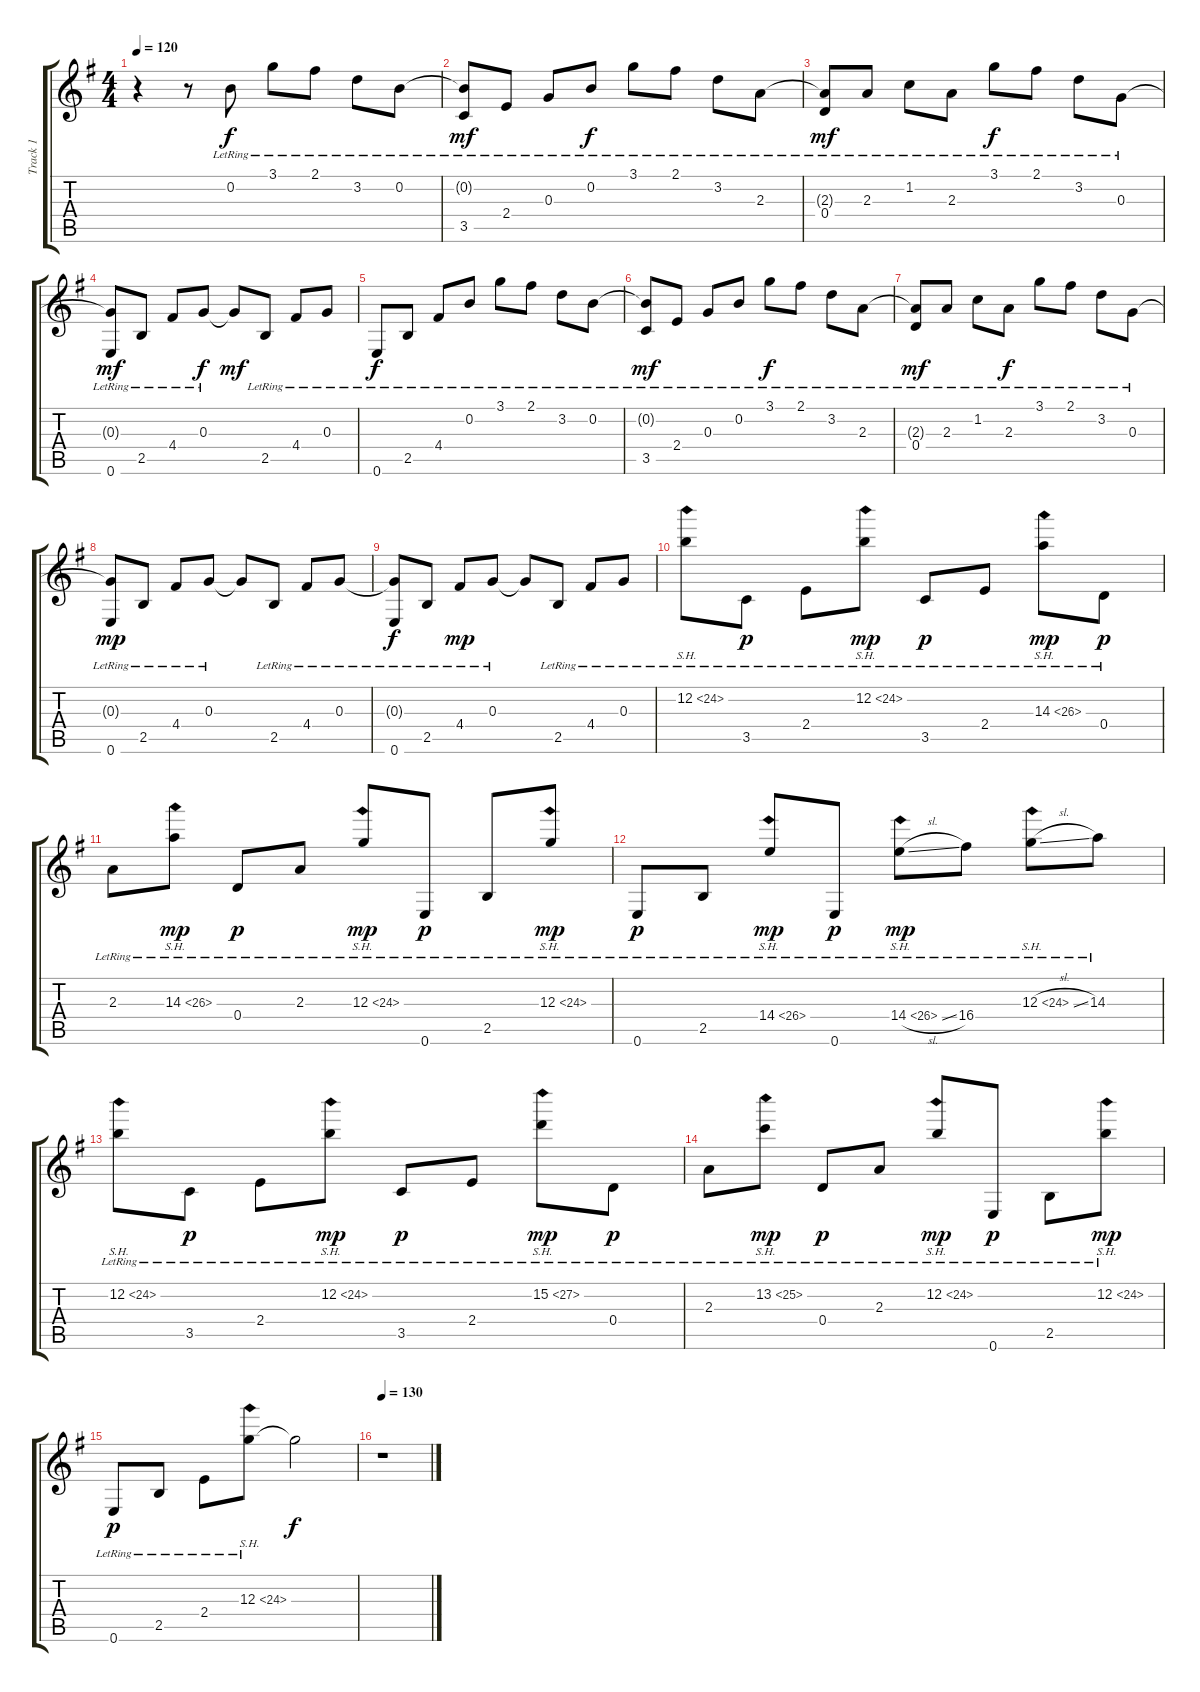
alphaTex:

\track ("Track 1" "Track 1") {instrument acousticguitarsteel}
\staff {score tabs}
\tuning (E4 B3 G3 D3 A2 E2) {hide}
\ts (4 4)
\tempo 120
\clef g2
\ks g
r.4{dy f instrument acousticguitarsteel} r.8 0.2{lr}.8 3.1{lr}.8 2.1{lr}.8 3.2{lr}.8 0.2{lr}.8 |
(0.2{t} 3.5{lr}).8{dy mf} 2.4{lr}.8 0.3{lr}.8 0.2{lr}.8{dy f} 3.1{lr}.8 2.1{lr}.8 3.2{lr}.8 2.3{lr}.8 |
(2.3{t} 0.4{lr}).8{dy mf} 2.3{lr}.8 1.2{lr}.8 2.3{lr}.8 3.1{lr}.8{dy f} 2.1{lr}.8 3.2{lr}.8 0.3{lr}.8 |
(0.3{t} 0.6{lr}).8{dy mf} 2.5{lr}.8 4.4{lr}.8 0.3{lr}.8{dy f} 0.3{t}.8{dy mf} 2.5{lr}.8 4.4{lr}.8 0.3{lr}.8 |
0.6{lr}.8{dy f} 2.5{lr}.8 4.4{lr}.8 0.2{lr}.8 3.1{lr}.8 2.1{lr}.8 3.2{lr}.8 0.2{lr}.8 |
(0.2{t} 3.5{lr}).8{dy mf} 2.4{lr}.8 0.3{lr}.8 0.2{lr}.8 3.1{lr}.8{dy f} 2.1{lr}.8 3.2{lr}.8 2.3{lr}.8 |
(2.3{t} 0.4{lr}).8{dy mf} 2.3{lr}.8 1.2{lr}.8 2.3{lr}.8{dy f} 3.1{lr}.8 2.1{lr}.8 3.2{lr}.8 0.3{lr}.8 |
(0.3{t} 0.6{lr}).8{dy mp} 2.5{lr}.8 4.4{lr}.8 0.3{lr}.8 0.3{t}.8 2.5{lr}.8 4.4{lr}.8 0.3{lr}.8 |
(0.3{t} 0.6{lr}).8{dy f} 2.5{lr}.8 4.4{lr}.8{dy mp} 0.3{lr}.8 0.3{t}.8 2.5{lr}.8 4.4{lr}.8 0.3{lr}.8 |
12.2{sh 12 lr}.8 3.5{lr}.8{dy p} 2.4{lr}.8 12.2{sh 12 lr}.8{dy mp} 3.5{lr}.8{dy p} 2.4{lr}.8 14.3{sh 12 lr}.8{dy mp} 0.4{lr}.8{dy p} |
2.3{lr}.8 14.3{sh 12 lr}.8{dy mp} 0.4{lr}.8{dy p} 2.3{lr}.8 12.3{sh 12 lr}.8{dy mp} 0.6{lr}.8{dy p} 2.5{lr}.8 12.3{sh 12 lr}.8{dy mp} |
0.6{lr}.8{dy p} 2.5{lr}.8 14.4{sh 12 lr}.8{dy mp} 0.6{lr}.8{dy p} 14.4{sh 12 sl lr}.8{dy mp} 16.4{lr}.8 12.3{sh 12 sl lr}.8 14.3{lr}.8 |
12.2{sh 12 lr}.8 3.5{lr}.8{dy p} 2.4{lr}.8 12.2{sh 12 lr}.8{dy mp} 3.5{lr}.8{dy p} 2.4{lr}.8 15.2{sh 12 lr}.8{dy mp} 0.4{lr}.8{dy p} |
2.3{lr}.8 13.2{sh 12 lr}.8{dy mp} 0.4{lr}.8{dy p} 2.3{lr}.8 12.2{sh 12 lr}.8{dy mp} 0.6{lr}.8{dy p} 2.5{lr}.8 12.2{sh 12 lr}.8{dy mp} |
0.6{lr}.8{dy p} 2.5{lr}.8 2.4{lr}.8 12.3{sh 12 lr}.8 12.3{t}.2{dy f} |
\tempo 130
r.1
